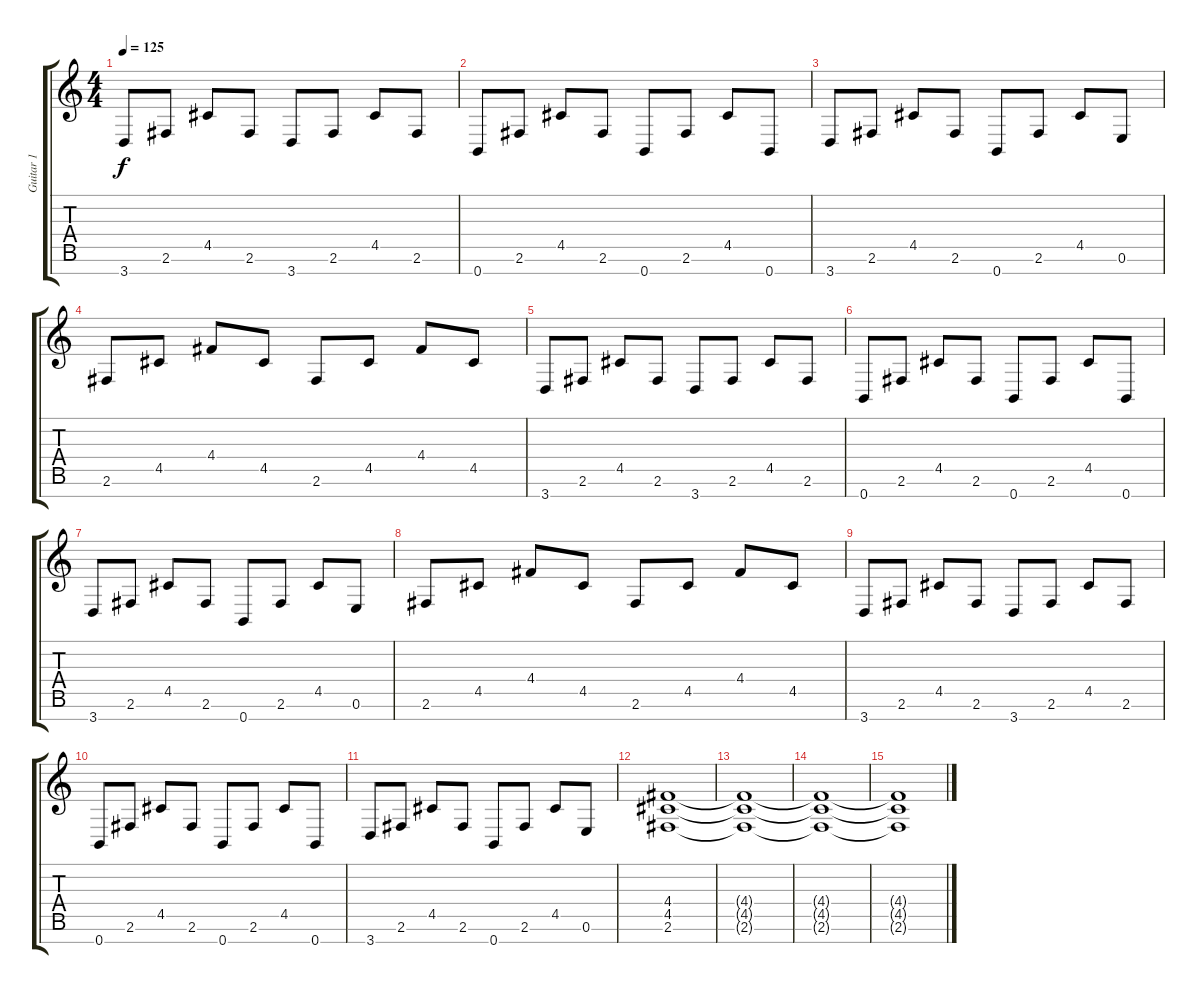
\track ("Guitar 1" "Guitar 1") {instrument electricguitarclean}
\staff {score tabs}
\tuning (E4 B3 Gb3 D3 A2 E2 B1) {hide}
\ts (4 4)
\tempo 125
\clef g2
\ks c
3.7.8{dy f} 2.6.8 4.5.8 2.6.8 3.7.8 2.6.8 4.5.8 2.6.8 |
0.7.8 2.6.8 4.5.8 2.6.8 0.7.8 2.6.8 4.5.8 0.7.8 |
3.7.8 2.6.8 4.5.8 2.6.8 0.7.8 2.6.8 4.5.8 0.6.8 |
2.6.8 4.5.8 4.4.8 4.5.8 2.6.8 4.5.8 4.4.8 4.5.8 |
3.7.8 2.6.8 4.5.8 2.6.8 3.7.8 2.6.8 4.5.8 2.6.8 |
0.7.8 2.6.8 4.5.8 2.6.8 0.7.8 2.6.8 4.5.8 0.7.8 |
3.7.8 2.6.8 4.5.8 2.6.8 0.7.8 2.6.8 4.5.8 0.6.8 |
2.6.8 4.5.8 4.4.8 4.5.8 2.6.8 4.5.8 4.4.8 4.5.8 |
3.7.8 2.6.8 4.5.8 2.6.8 3.7.8 2.6.8 4.5.8 2.6.8 |
0.7.8 2.6.8 4.5.8 2.6.8 0.7.8 2.6.8 4.5.8 0.7.8 |
3.7.8 2.6.8 4.5.8 2.6.8 0.7.8 2.6.8 4.5.8 0.6.8 |
(4.4 4.5 2.6).1 |
(4.4{t} 4.5{t} 2.6{t}).1 |
(4.4{t} 4.5{t} 2.6{t}).1 |
(4.4{t} 4.5{t} 2.6{t}).1
